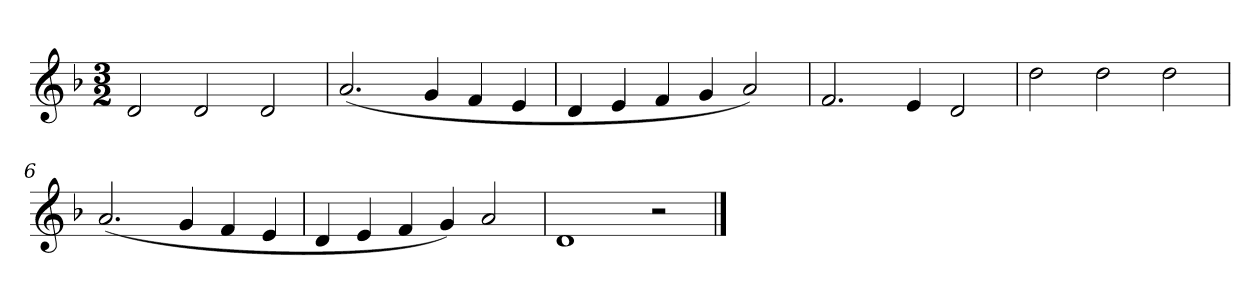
**kern
*part1
*staff1
*k[b-]
*M3/2
*MM120
=1
2d
2d
2d
=2
(2.a
4g
4f
4e
=3
4d
4e
4f
4g
2a)
=4
2.f
4e
2d
=5
2dd
2dd
2dd
=6
(2.a
4g
4f
4e
=7
4d
4e
4f
4g)
2a
=8
1d
2r
==
*-
